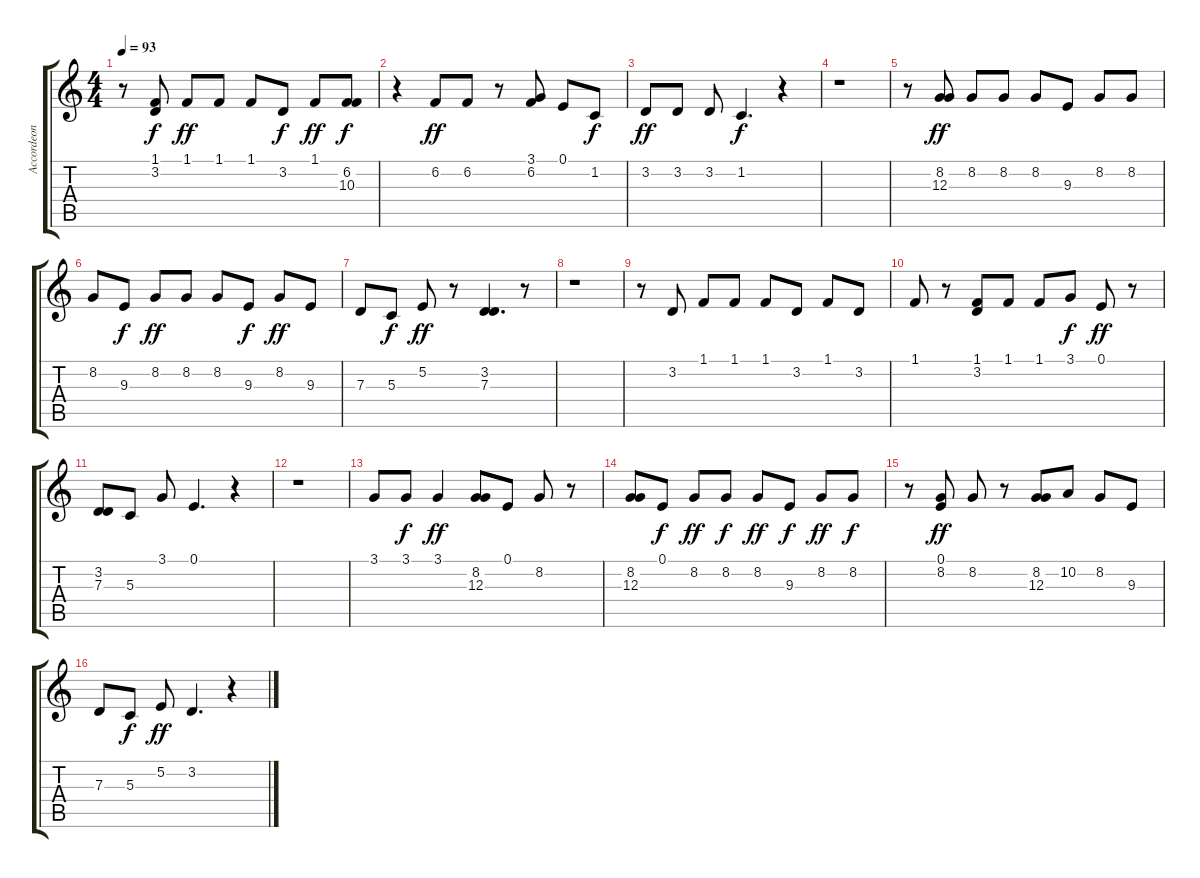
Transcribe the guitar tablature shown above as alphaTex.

\track ("Accordeon" "Accordeon") {instrument accordion}
\staff {score tabs}
\tuning (E4 B3 G3 D3 A2 E2) {hide}
\ts (4 4)
\tempo 93
\clef g2
\ks c
r.8{dy ff} (1.1 3.2).8{dy f} 1.1.8{dy ff} 1.1.8 1.1.8 3.2.8{dy f} 1.1.8{dy ff} (6.2 10.3).8{dy f} |
r.4 6.2.8{dy ff} 6.2.8 r.8 (3.1 6.2).8 0.1.8 1.2.8{dy f} |
3.2.8{dy ff} 3.2.8 3.2.8 1.2.4{d dy f} r.4 |
r.1 |
r.8 (8.2 12.3).8{dy ff} 8.2.8 8.2.8 8.2.8 9.3.8 8.2.8 8.2.8 |
8.2.8 9.3.8{dy f} 8.2.8{dy ff} 8.2.8 8.2.8 9.3.8{dy f} 8.2.8{dy ff} 9.3.8 |
7.3.8 5.3.8{dy f} 5.2.8{dy ff} r.8 (3.2 7.3).4{d} r.8 |
r.1 |
r.8 3.2.8 1.1.8 1.1.8 1.1.8 3.2.8 1.1.8 3.2.8 |
1.1.8 r.8 (1.1 3.2).8 1.1.8 1.1.8 3.1.8{dy f} 0.1.8{dy ff} r.8 |
(3.2 7.3).8 5.3.8 3.1.8 0.1.4{d} r.4 |
r.1 |
3.1.8 3.1.8{dy f} 3.1.4{dy ff} (8.2 12.3).8 0.1.8 8.2.8 r.8 |
(8.2 12.3).8 0.1.8{dy f} 8.2.8{dy ff} 8.2.8{dy f} 8.2.8{dy ff} 9.3.8{dy f} 8.2.8{dy ff} 8.2.8{dy f} |
r.8 (0.1 8.2).8{dy ff} 8.2.8 r.8 (8.2 12.3).8 10.2.8 8.2.8 9.3.8 |
7.3.8 5.3.8{dy f} 5.2.8{dy ff} 3.2.4{d} r.4
